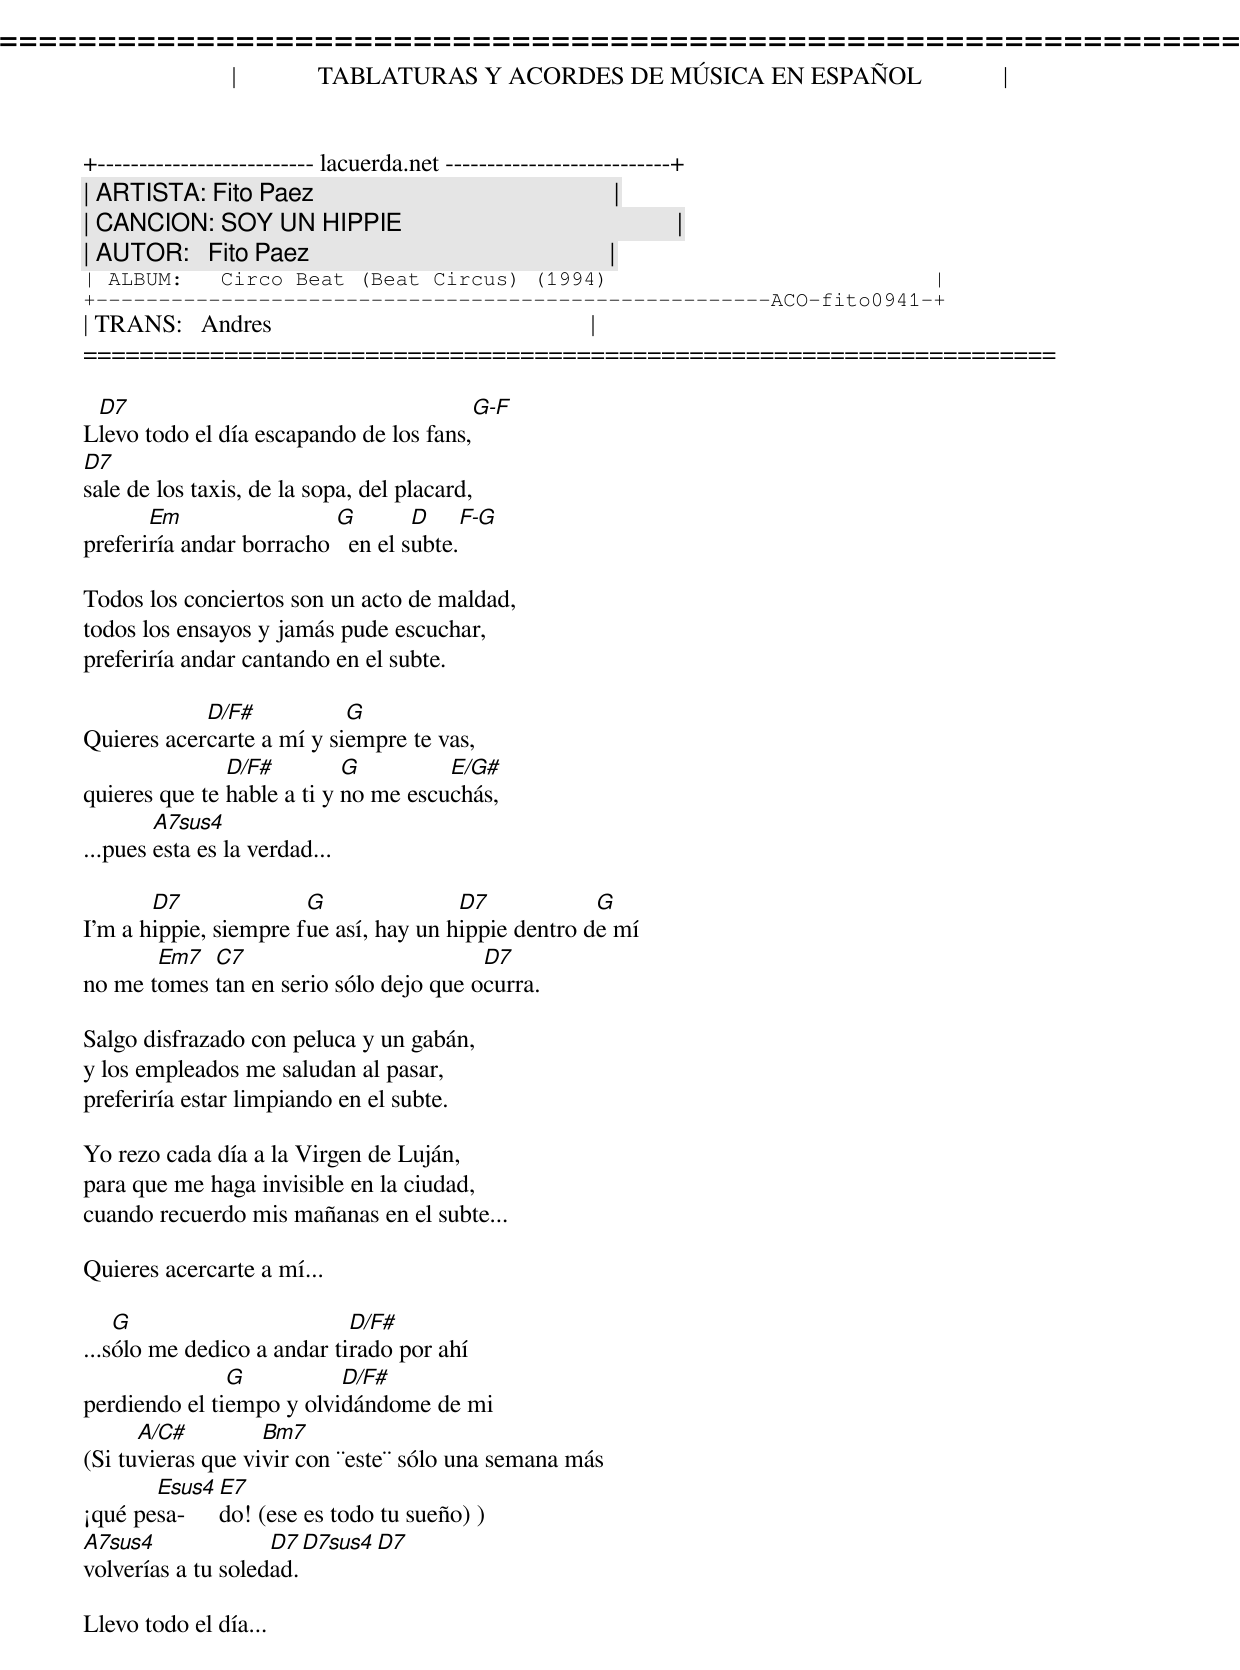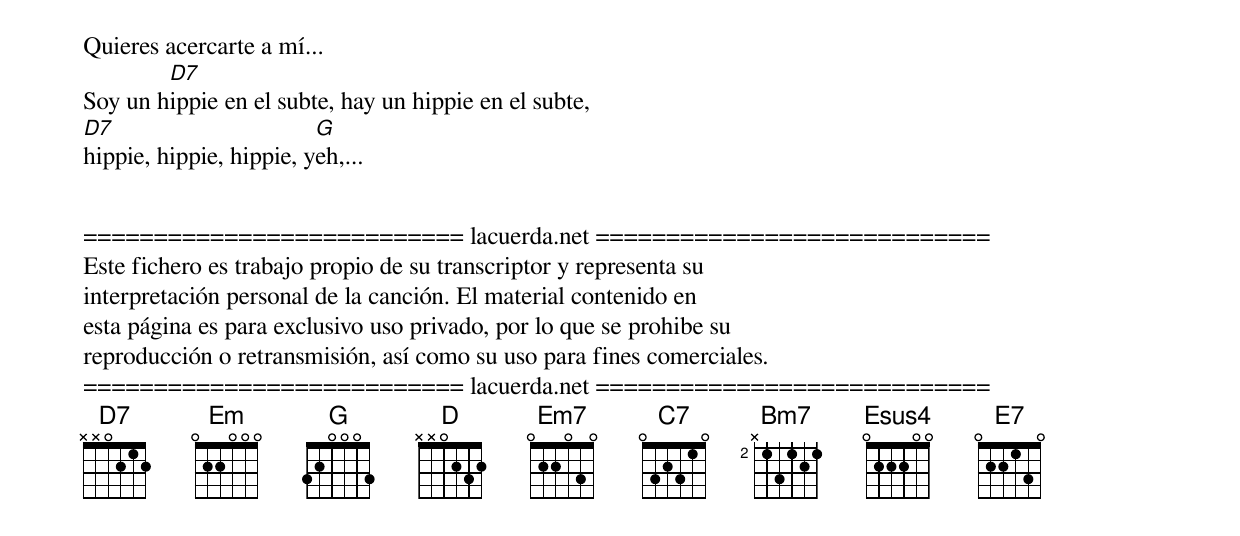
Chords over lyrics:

=====================================================================
|             TABLATURAS Y ACORDES DE MÚSICA EN ESPAÑOL             |
+-------------------------- lacuerda.net ---------------------------+
| ARTISTA: Fito Paez                                                |
| CANCION: SOY UN HIPPIE                                            |
| AUTOR:   Fito Paez                                                |
| ALBUM:   Circo Beat (Beat Circus) (1994)                          |
+------------------------------------------------------ACO-fito0941-+
| TRANS:   Andres                                                   |
=====================================================================

 D7                                      G-F
Llevo todo el día escapando de los fans,
D7
sale de los taxis, de la sopa, del placard,
       Em                 G        D     F-G
preferiría andar borracho   en el subte.

Todos los conciertos son un acto de maldad,
todos los ensayos y jamás pude escuchar,
preferiría andar cantando en el subte.

            D/F#           G
Quieres acercarte a mí y siempre te vas,
               D/F#         G         E/G#
quieres que te hable a ti y no me escuchás,
        A7sus4
...pues esta es la verdad...

       D7              G               D7            G
I'm a hippie, siempre fue así, hay un hippie dentro de mí
       Em7  C7                          D7
no me tomes tan en serio sólo dejo que ocurra.

Salgo disfrazado con peluca y un gabán,
y los empleados me saludan al pasar,
preferiría estar limpiando en el subte.

Yo rezo cada día a la Virgen de Luján,
para que me haga invisible en la ciudad,
cuando recuerdo mis mañanas en el subte...

Quieres acercarte a mí...

    G                       D/F#
...sólo me dedico a andar tirado por ahí
               G          D/F#
perdiendo el tiempo y olvidándome de mi
      A/C#         Bm7
(Si tuvieras que vivir con ¨este¨ sólo una semana más
       Esus4  E7
¡qué pesa-    do! (ese es todo tu sueño) )
A7sus4              D7  D7sus4   D7
volverías a tu soledad.

Llevo todo el día...

Quieres acercarte a mí...
        D7
Soy un hippie en el subte, hay un hippie en el subte,
D7                       G
hippie, hippie, hippie, yeh,...


=========================== lacuerda.net ============================
Este fichero es trabajo propio de su transcriptor y representa su
interpretación personal de la canción. El material contenido en
esta página es para exclusivo uso privado, por lo que se prohibe su
reproducción o retransmisión, así como su uso para fines comerciales.
=========================== lacuerda.net ============================
